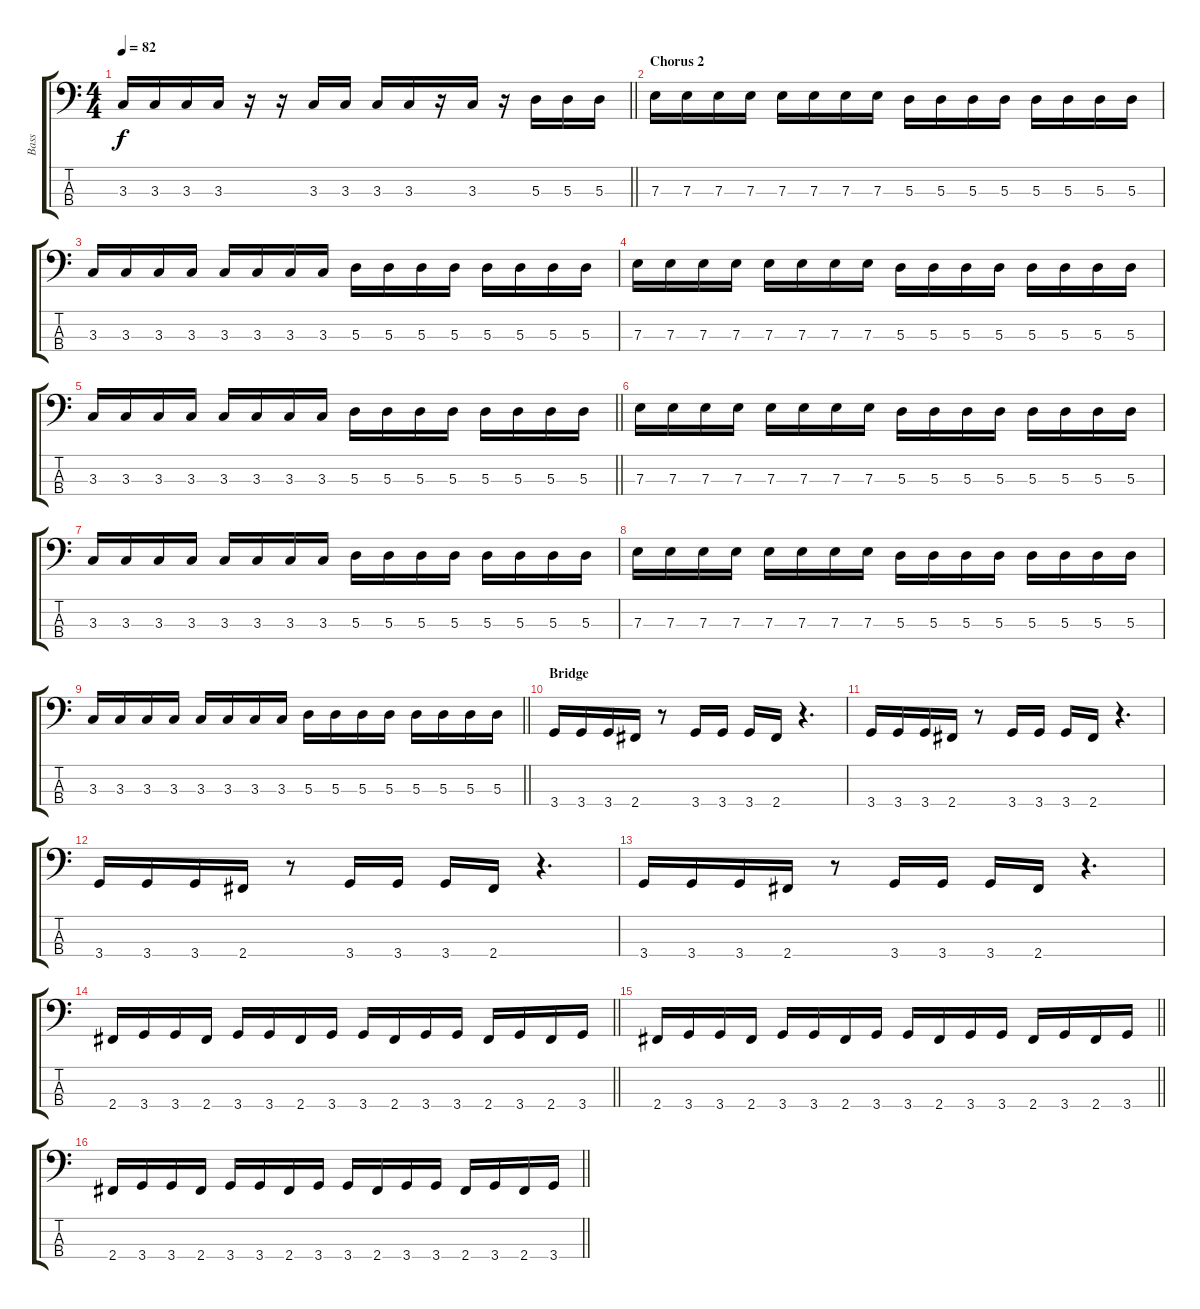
\track ("Bass" "Bass") {solo instrument electricbasspick}
\staff {score tabs}
\tuning (G2 D2 A1 E1) {hide}
\ts (4 4)
\tempo 82
\clef f4
\barLineRight lightlight
\ks c
3.3.16{dy f} 3.3.16 3.3.16 3.3.16 r.16 r.16 3.3.16 3.3.16 3.3.16 3.3.16 r.16 3.3.16 r.16 5.3.16 5.3.16 5.3.16 |
\section ("" "Chorus 2")
7.3.16 7.3.16 7.3.16 7.3.16 7.3.16 7.3.16 7.3.16 7.3.16 5.3.16 5.3.16 5.3.16 5.3.16 5.3.16 5.3.16 5.3.16 5.3.16 |
3.3.16 3.3.16 3.3.16 3.3.16 3.3.16 3.3.16 3.3.16 3.3.16 5.3.16 5.3.16 5.3.16 5.3.16 5.3.16 5.3.16 5.3.16 5.3.16 |
7.3.16 7.3.16 7.3.16 7.3.16 7.3.16 7.3.16 7.3.16 7.3.16 5.3.16 5.3.16 5.3.16 5.3.16 5.3.16 5.3.16 5.3.16 5.3.16 |
\barLineRight lightlight
3.3.16 3.3.16 3.3.16 3.3.16 3.3.16 3.3.16 3.3.16 3.3.16 5.3.16 5.3.16 5.3.16 5.3.16 5.3.16 5.3.16 5.3.16 5.3.16 |
7.3.16 7.3.16 7.3.16 7.3.16 7.3.16 7.3.16 7.3.16 7.3.16 5.3.16 5.3.16 5.3.16 5.3.16 5.3.16 5.3.16 5.3.16 5.3.16 |
3.3.16 3.3.16 3.3.16 3.3.16 3.3.16 3.3.16 3.3.16 3.3.16 5.3.16 5.3.16 5.3.16 5.3.16 5.3.16 5.3.16 5.3.16 5.3.16 |
7.3.16 7.3.16 7.3.16 7.3.16 7.3.16 7.3.16 7.3.16 7.3.16 5.3.16 5.3.16 5.3.16 5.3.16 5.3.16 5.3.16 5.3.16 5.3.16 |
\barLineRight lightlight
3.3.16 3.3.16 3.3.16 3.3.16 3.3.16 3.3.16 3.3.16 3.3.16 5.3.16 5.3.16 5.3.16 5.3.16 5.3.16 5.3.16 5.3.16 5.3.16 |
\section ("" "Bridge")
3.4.16 3.4.16 3.4.16 2.4.16 r.8 3.4.16 3.4.16 3.4.16 2.4.16 r.4{d} |
3.4.16 3.4.16 3.4.16 2.4.16 r.8 3.4.16 3.4.16 3.4.16 2.4.16 r.4{d} |
3.4.16 3.4.16 3.4.16 2.4.16 r.8 3.4.16 3.4.16 3.4.16 2.4.16 r.4{d} |
3.4.16 3.4.16 3.4.16 2.4.16 r.8 3.4.16 3.4.16 3.4.16 2.4.16 r.4{d} |
\barLineRight lightlight
2.4.16 3.4.16 3.4.16 2.4.16 3.4.16 3.4.16 2.4.16 3.4.16 3.4.16 2.4.16 3.4.16 3.4.16 2.4.16 3.4.16 2.4.16 3.4.16 |
\barLineRight lightlight
2.4.16 3.4.16 3.4.16 2.4.16 3.4.16 3.4.16 2.4.16 3.4.16 3.4.16 2.4.16 3.4.16 3.4.16 2.4.16 3.4.16 2.4.16 3.4.16 |
\barLineRight lightlight
2.4.16 3.4.16 3.4.16 2.4.16 3.4.16 3.4.16 2.4.16 3.4.16 3.4.16 2.4.16 3.4.16 3.4.16 2.4.16 3.4.16 2.4.16 3.4.16
